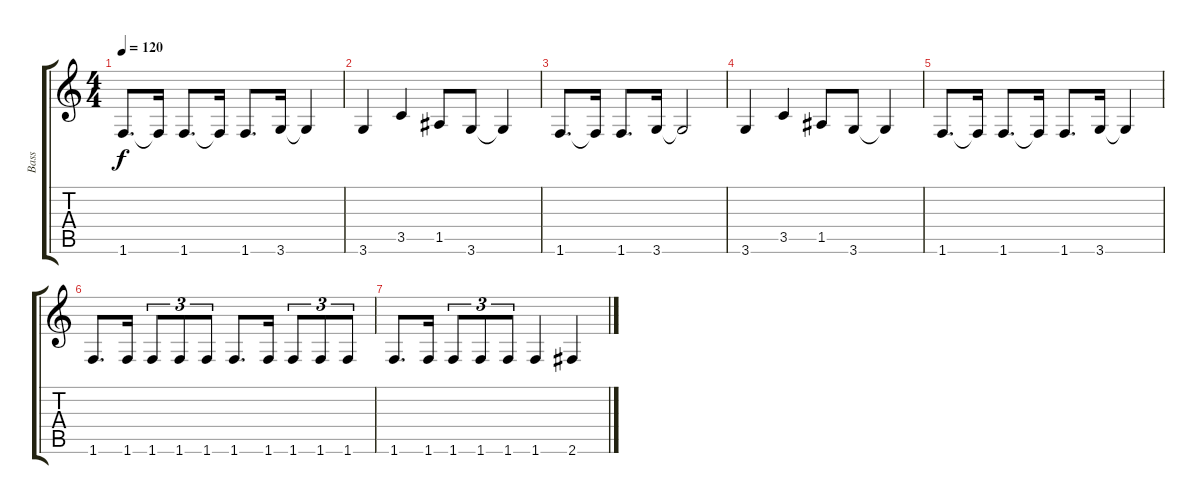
\track ("Bass" "Bass") {instrument electricbassfinger}
\staff {score tabs}
\tuning (E4 B3 G3 D3 A2 E2) {hide}
\ts (4 4)
\tempo 120
\clef g2
\ks c
1.6.8{d dy f} 1.6{t}.16 1.6.8{d} 1.6{t}.16 1.6.8{d} 3.6.16 3.6{t}.4 |
3.6.4 3.5.4 1.5.8 3.6.8 3.6{t}.4 |
1.6.8{d} 1.6{t}.16 1.6.8{d} 3.6.16 3.6{t}.2 |
3.6.4 3.5.4 1.5.8 3.6.8 3.6{t}.4 |
1.6.8{d} 1.6{t}.16 1.6.8{d} 1.6{t}.16 1.6.8{d} 3.6.16 3.6{t}.4 |
1.6.8{d} 1.6.16 1.6.8{tu (3 2)} 1.6.8{tu (3 2)} 1.6.8{tu (3 2)} 1.6.8{d} 1.6.16 1.6.8{tu (3 2)} 1.6.8{tu (3 2)} 1.6.8{tu (3 2)} |
1.6.8{d} 1.6.16 1.6.8{tu (3 2)} 1.6.8{tu (3 2)} 1.6.8{tu (3 2)} 1.6.4 2.6.4
